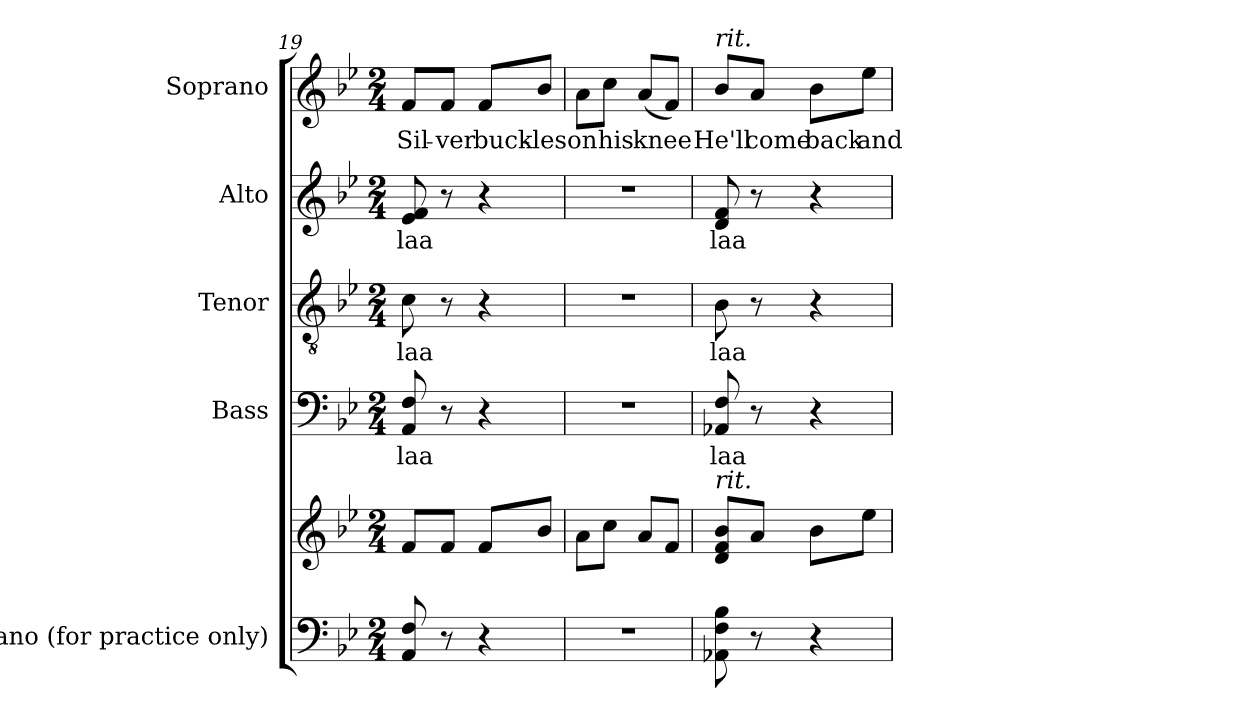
**kern	**kern	**kern	**text	**kern	**text	**kern	**text	**kern	**text
*part5	*part5	*part4	*part4	*part3	*part3	*part2	*part2	*part1	*part1
*staff6	*staff5	*staff4	*staff4	*staff3	*staff3	*staff2	*staff2	*staff1	*staff1
*I"Piano (for practice only)	*	*I"Bass	*	*I"Tenor	*	*I"Alto	*	*I"Soprano	*
*I'Pno.	*	*I'B.	*	*I'T.	*	*I'A.	*	*I'S.	*
*clefF4	*clefG2	*clefF4	*	*clefGv2	*	*clefG2	*	*clefG2	*
*	*	*	*	*ITrd7c12	*	*	*	*	*
*k[b-e-]	*k[b-e-]	*k[b-e-]	*	*k[b-e-]	*	*k[b-e-]	*	*k[b-e-]	*
*B-:	*B-:	*B-:	*	*B-:	*	*B-:	*	*B-:	*
*M2/4	*M2/4	*M2/4	*	*M2/4	*	*M2/4	*	*M2/4	*
=19	=19	=19	=19	=19	=19	=19	=19	=19	=19
!	!	!	!LO:LY:b:color=#000000	!	!	!	!	!	!
!	!	!	!	!	!LO:LY:b:color=#000000	!	!	!	!
!	!	!	!	!	!	!	!LO:LY:b:color=#000000	!	!
!	!	!	!	!	!	!	!	!	!LO:LY:b:color=#000000
8AAi/ 8Fi	8fi/L	8AAi/ 8Fi	laa	8Ci\	laa	8e-i/ 8fi	laa	8fi/L	Sil-
!	!	!	!	!	!	!	!	!	!LO:LY:b:color=#000000
8r	8fi/J	8r	.	8r	.	8r	.	8fi/J	-ver
!	!	!	!	!	!	!	!	!	!LO:LY:b:color=#000000
4r	8fi/L	4r	.	4r	.	4r	.	8fi/L	buck-
!	!	!	!	!	!	!	!	!	!LO:LY:b:color=#000000
.	8b-i/J	.	.	.	.	.	.	8b-i/J	-les
=20	=20	=20	=20	=20	=20	=20	=20	=20	=20
!LO:N:vis=1	!	!LO:N:vis=1	!	!LO:N:vis=1	!	!LO:N:vis=1	!	!	!
!	!	!	!	!	!	!	!	!	!LO:LY:b:color=#000000
2r	8ai\L	2r	.	2r	.	2r	.	8ai\L	on
!	!	!	!	!	!	!	!	!	!LO:LY:b:color=#000000
.	8cci\J	.	.	.	.	.	.	8cci\J	his
!	!	!	!	!	!	!	!	!	!LO:LY:b:color=#000000
.	8ai/L	.	.	.	.	.	.	(8ai/L	knee
.	8fi/J	.	.	.	.	.	.	8fi/J)	.
=21	=21	=21	=21	=21	=21	=21	=21	=21	=21
!	!	!	!LO:LY:b:color=#000000	!	!	!	!	!	!
!	!	!	!	!	!LO:LY:b:color=#000000	!	!	!	!
!	!	!	!	!	!	!	!LO:LY:b:color=#000000	!	!
!	!	!	!	!	!	!	!	!LO:TX:a:i:t=rit.	!
!	!LO:TX:a:i:t=rit.	!	!	!	!	!	!	!	!
!	!	!	!	!	!	!	!	!	!LO:LY:b:color=#000000
8AA-Xi\ 8Fi 8B-i	8di/ 8fi 8b-iL	8AA-Xi/ 8Fi	laa	8BB-i\	laa	8di/ 8fi	laa	8b-i/L	He'll
!	!	!	!	!	!	!	!	!	!LO:LY:b:color=#000000
8r	8ai/J	8r	.	8r	.	8r	.	8ai/J	come
!	!	!	!	!	!	!	!	!	!LO:LY:b:color=#000000
4r	8b-i\L	4r	.	4r	.	4r	.	8b-i\L	back
!	!	!	!	!	!	!	!	!	!LO:LY:b:color=#000000
.	8ee-i\J	.	.	.	.	.	.	8ee-i\J	and
=	=	=	=	=	=	=	=	=	=
*-	*-	*-	*-	*-	*-	*-	*-	*-	*-
